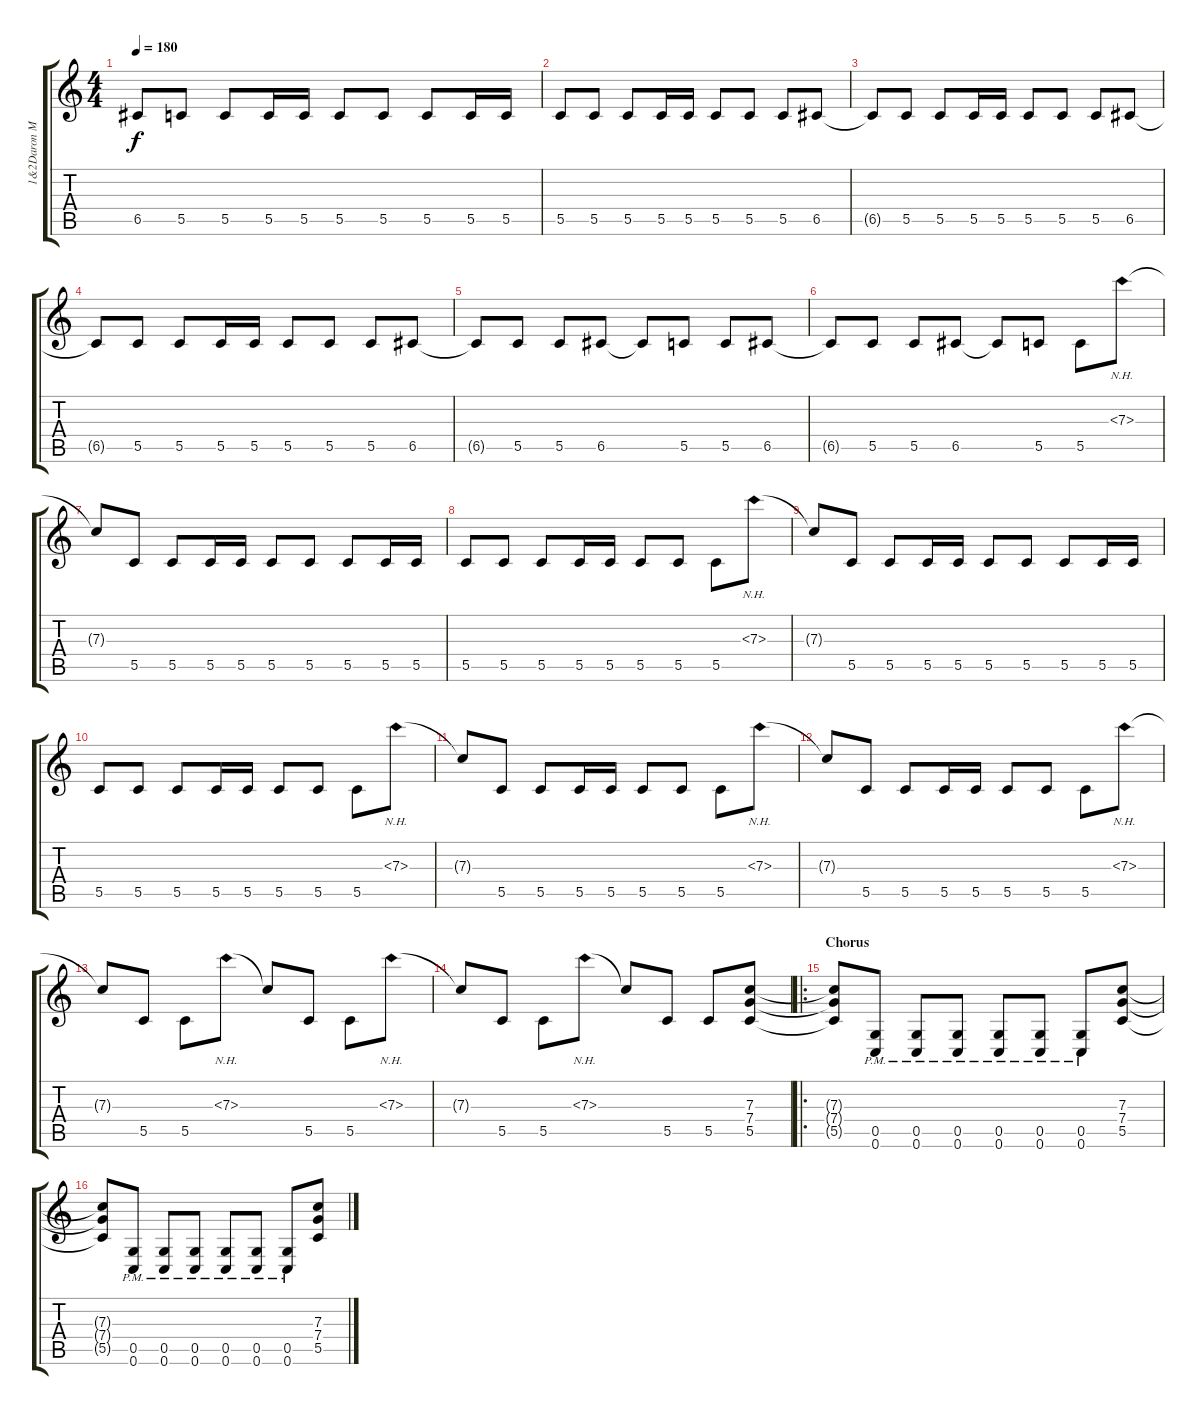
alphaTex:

\track ("1&2Daron Malikian" "1&2Daron M") {instrument distortionguitar}
\staff {score tabs}
\tuning (D4 A3 F3 C3 G2 C2) {hide}
\ts (4 4)
\tempo 180
\clef g2
\ks c
6.5{t}.8{dy f} 5.5.8 5.5.8 5.5.16 5.5.16 5.5.8 5.5.8 5.5.8 5.5.16 5.5.16 |
5.5.8 5.5.8 5.5.8 5.5.16 5.5.16 5.5.8 5.5.8 5.5.8 6.5.8 |
6.5{t}.8 5.5.8 5.5.8 5.5.16 5.5.16 5.5.8 5.5.8 5.5.8 6.5.8 |
6.5{t}.8 5.5.8 5.5.8 5.5.16 5.5.16 5.5.8 5.5.8 5.5.8 6.5.8 |
6.5{t}.8 5.5.8 5.5.8 6.5.8 6.5{t}.8 5.5.8 5.5.8 6.5.8 |
6.5{t}.8 5.5.8 5.5.8 6.5.8 6.5{t}.8 5.5.8 5.5.8 7.3{nh}.8 |
7.3{t}.8 5.5.8 5.5.8 5.5.16 5.5.16 5.5.8 5.5.8 5.5.8 5.5.16 5.5.16 |
5.5.8 5.5.8 5.5.8 5.5.16 5.5.16 5.5.8 5.5.8 5.5.8 7.3{nh}.8 |
7.3{t}.8 5.5.8 5.5.8 5.5.16 5.5.16 5.5.8 5.5.8 5.5.8 5.5.16 5.5.16 |
5.5.8 5.5.8 5.5.8 5.5.16 5.5.16 5.5.8 5.5.8 5.5.8 7.3{nh}.8 |
7.3{t}.8 5.5.8 5.5.8 5.5.16 5.5.16 5.5.8 5.5.8 5.5.8 7.3{nh}.8 |
7.3{t}.8 5.5.8 5.5.8 5.5.16 5.5.16 5.5.8 5.5.8 5.5.8 7.3{nh}.8 |
7.3{t}.8 5.5.8 5.5.8 7.3{nh}.8 7.3{t}.8 5.5.8 5.5.8 7.3{nh}.8 |
7.3{t}.8 5.5.8 5.5.8 7.3{nh}.8 7.3{t}.8 5.5.8 5.5.8 (7.3 7.4 5.5).8 |
\ro
\section ("" "Chorus")
(7.3{t} 7.4{t} 5.5{t}).8 (0.5{pm} 0.6).8 (0.5{pm} 0.6).8 (0.5{pm} 0.6).8 (0.5{pm} 0.6).8 (0.5{pm} 0.6).8 (0.5{pm} 0.6).8 (7.3 7.4 5.5).8 |
(7.3{t} 7.4{t} 5.5{t}).8 (0.5{pm} 0.6).8 (0.5{pm} 0.6).8 (0.5{pm} 0.6).8 (0.5{pm} 0.6).8 (0.5{pm} 0.6).8 (0.5{pm} 0.6).8 (7.3 7.4 5.5).8
